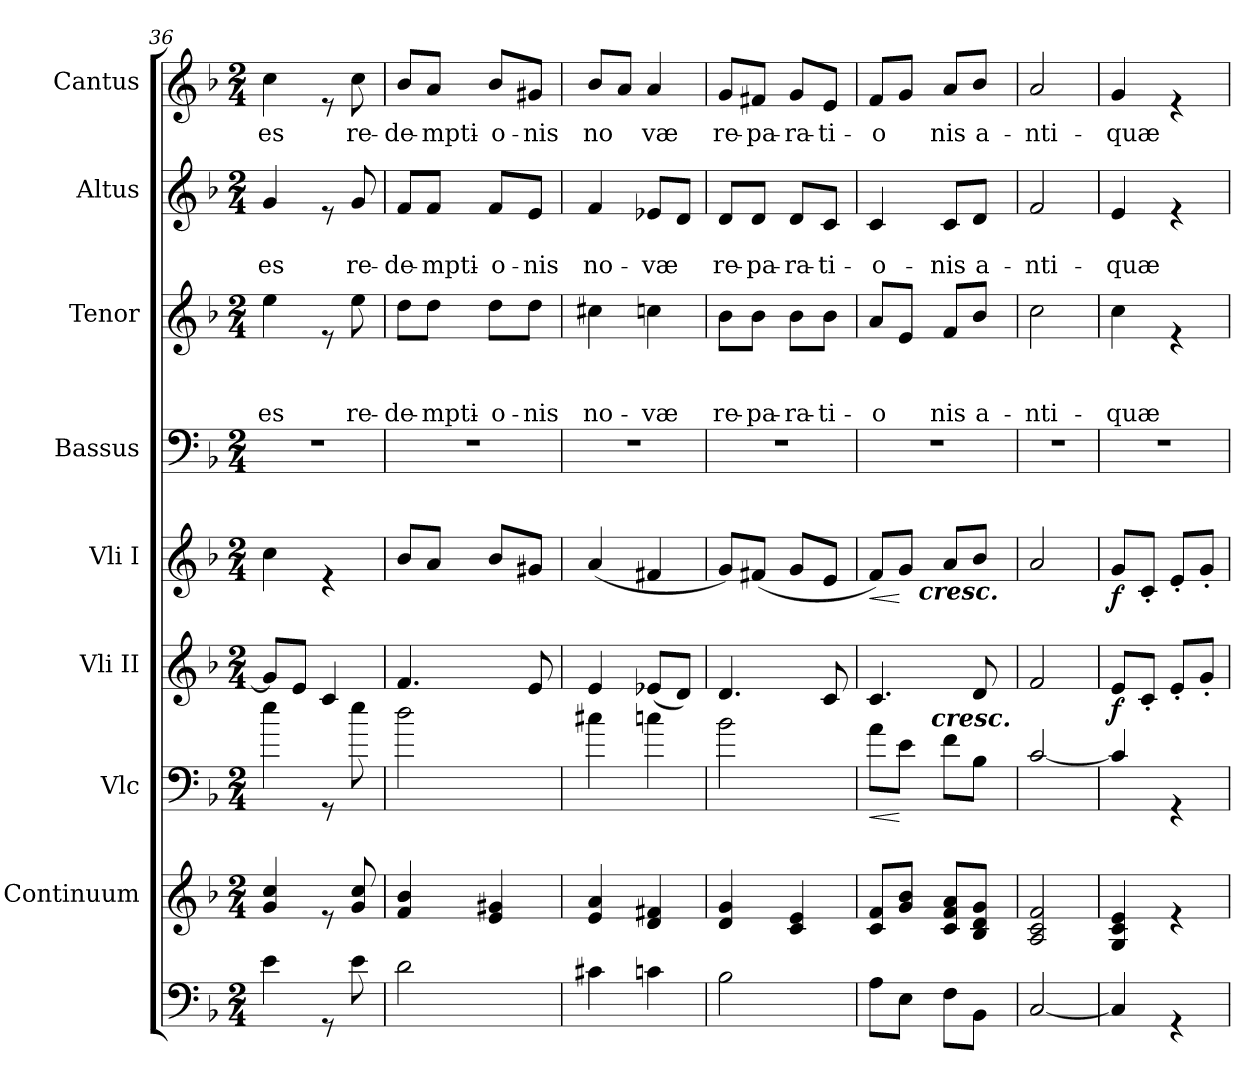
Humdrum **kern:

**kern	**kern	**kern	**dynam	**kern	**dynam	**kern	**dynam	**kern	**kern	**text	**text	**text	**kern	**text	**text	**kern	**text
*part9	*part8	*part7	*part7	*part6	*part6	*part5	*part5	*part4	*part3	*part3	*part3	*part3	*part2	*part2	*part2	*part1	*part1
*staff9	*staff8	*staff7	*staff7	*staff6	*staff6	*staff5	*staff5	*staff4	*staff3	*staff3	*staff3	*staff3	*staff2	*staff2	*staff2	*staff1	*staff1
*	*I"Continuum	*I"Vlc	*	*I"Vli II	*	*I"Vli I	*	*I"Bassus	*I"Tenor	*	*	*	*I"Altus	*	*	*I"Cantus	*
*clefF4	*clefG2	*clefF4	*	*clefG2	*	*clefG2	*	*clefF4	*clefG2	*	*	*	*clefG2	*	*	*clefG2	*
*	*	*ITrd7c12	*	*	*	*	*	*	*	*	*	*	*	*	*	*	*
*k[b-]	*k[b-]	*k[b-]	*	*k[b-]	*	*k[b-]	*	*k[b-]	*k[b-]	*	*	*	*k[b-]	*	*	*k[b-]	*
*F:	*F:	*F:	*	*F:	*	*F:	*	*F:	*F:	*	*	*	*F:	*	*	*F:	*
*M2/4	*M2/4	*M2/4	*	*M2/4	*	*M2/4	*	*M2/4	*M2/4	*	*	*	*M2/4	*	*	*M2/4	*
=36	=36	=36	=36	=36	=36	=36	=36	=36	=36	=36	=36	=36	=36	=36	=36	=36	=36
!	!	!	!	!	!	!	!	!	!	!	!	!LO:LY:b	!	!	!LO:LY:b	!	!LO:LY:b
4e\	4g/ 4cc/	4e\	.	8g/L]	.	4cc\	.	2r	4ee\	.	.	-es	4g/	.	es	4cc\	es
.	.	.	.	8e/J	.	.	.	.	.	.	.	.	.	.	.	.	.
8rGG	8re	8rGG	.	4c/	.	4re	.	.	8re	.	.	.	8re	.	.	8re	.
!	!	!	!	!	!	!	!	!	!	!	!	!LO:LY:b	!	!	!LO:LY:b	!	!LO:LY:b
8e\	8g/ 8cc/	8e\	.	.	.	.	.	.	8ee\	.	.	re-	8g/	.	re-	8cc\	re-
=37	=37	=37	=37	=37	=37	=37	=37	=37	=37	=37	=37	=37	=37	=37	=37	=37	=37
!	!	!	!	!	!	!	!	!	!	!	!	!LO:LY:b	!	!	!LO:LY:b	!	!LO:LY:b
2d\	4f/ 4b-/	2d\	.	4.f/	.	8b-/L	.	2r	8dd\L	.	.	-de-	8f/L	.	-de-	8b-/L	-de-
!	!	!	!	!	!	!	!	!	!	!	!	!LO:LY:b	!	!	!LO:LY:b	!	!LO:LY:b
.	.	.	.	.	.	8a/J	.	.	8dd\J	.	.	-mpti-	8f/J	.	-mpti-	8a/J	-mpti-
!	!	!	!	!	!	!	!	!	!	!	!	!LO:LY:b	!	!	!LO:LY:b	!	!LO:LY:b
.	4e/ 4g#X/	.	.	.	.	8b-/L	.	.	8dd\L	.	.	-o-	8f/L	.	-o-	8b-/L	-o-
!	!	!	!	!	!	!	!	!	!	!	!	!LO:LY:b	!	!	!LO:LY:b	!	!LO:LY:b
.	.	.	.	8e/	.	8g#X/J	.	.	8dd\J	.	.	-nis	8e/J	.	-nis	8g#X/J	-nis
=38	=38	=38	=38	=38	=38	=38	=38	=38	=38	=38	=38	=38	=38	=38	=38	=38	=38
!	!	!	!	!	!	!	!	!	!	!	!	!LO:LY:b	!	!	!LO:LY:b	!	!LO:LY:b
4c#X\	4e/ 4a/	4c#X\	.	4e/	.	(<4a/	.	2r	4cc#X\	.	.	no-	4f/	.	no-	8b-/L	no
.	.	.	.	.	.	.	.	.	.	.	.	.	.	.	.	8a/J	.
!	!	!	!	!	!	!	!	!	!	!	!	!LO:LY:b	!	!	!LO:LY:b	!	!LO:LY:b
4cn\	4d/ 4f#X/	4cn\	.	(<8e-X/L	.	4f#X/	.	.	4ccn\	.	.	-væ	8e-X/L	.	-væ	4a/	væ
.	.	.	.	8d/J)	.	.	.	.	.	.	.	.	8d/J	.	.	.	.
!!LO:PB:g=z
=39	=39	=39	=39	=39	=39	=39	=39	=39	=39	=39	=39	=39	=39	=39	=39	=39	=39
!	!	!	!	!	!	!	!	!	!	!	!	!LO:LY:b	!	!	!LO:LY:b	!	!LO:LY:b
2B-\	4d/ 4g/	2B-\	.	4.d/	.	8g/L)	.	2r	8b-\L	.	.	re-	8d/L	.	re-	8g/L	re-
!	!	!	!	!	!	!	!	!	!	!	!	!LO:LY:b	!	!	!LO:LY:b	!	!LO:LY:b
.	.	.	.	.	.	(<8f#X/J	.	.	8b-\J	.	.	-pa-	8d/J	.	-pa-	8f#X/J	-pa-
!	!	!	!	!	!	!	!	!	!	!	!	!LO:LY:b	!	!	!LO:LY:b	!	!LO:LY:b
.	4c/ 4e/	.	.	.	.	8g/L	.	.	8b-\L	.	.	-ra-	8d/L	.	-ra-	8g/L	-ra-
!	!	!	!	!	!	!	!	!	!	!	!	!LO:LY:b	!	!	!LO:LY:b	!	!LO:LY:b
.	.	.	.	8c/	.	8e/J	.	.	8b-\J	.	.	-ti-	8c/J	.	-ti-	8e/J	-ti-
=40	=40	=40	=40	=40	=40	=40	=40	=40	=40	=40	=40	=40	=40	=40	=40	=40	=40
!	!	!	!LO:HP:b	!	!	!	!LO:HP:b	!	!	!	!	!LO:LY:b	!	!	!LO:LY:b	!	!LO:LY:b
*	*	*^	*	*	*	*^	*	*	*	*	*	*	*	*	*	*	*
8A\L	8c/ 8f/L	8A\L	8..ryy	<	4.c/	.	8f/L)	8.ryy	<	2r	8a/L	.	.	-o	4c/	.	-o-	8f/L	-o
8E\J	8g/ 8b-/J	8E\J	.	[	.	.	8g/J	.	[	.	8e/J	.	.	.	.	.	.	8g/J	.
!	!	!	!	!	!	!	!	!LO:TX:b:Bi:t=cresc.	!	!	!	!	!	!	!	!	!	!	!
.	.	.	.	.	.	.	.	4ryy	.	.	.	.	.	.	.	.	.	.	.
!	!	!	!LO:TX:a:Bi:t=cresc.	!	!	!	!	!	!	!	!	!	!	!	!	!	!	!	!
.	.	.	4ryy	.	.	.	.	.	.	.	.	.	.	.	.	.	.	.	.
!	!	!	!	!	!	!	!	!	!	!	!	!	!	!LO:LY:b	!	!	!LO:LY:b	!	!LO:LY:b
8F\L	8c/ 8f/ 8a/L	8F\L	.	.	.	.	8a/L	.	.	.	8f/L	.	.	nis	8c/L	.	-nis	8a/L	nis
!	!	!	!	!	!	!	!	!	!	!	!	!	!	!LO:LY:b	!	!	!LO:LY:b	!	!LO:LY:b
8BB-\J	8B-/ 8d/ 8g/J	8BB-\J	.	.	8d/	.	8b-/J	.	.	.	8b-/J	.	.	a-	8d/J	.	a-	8b-/J	a-
.	.	.	.	.	.	.	.	16ryy	.	.	.	.	.	.	.	.	.	.	.
.	.	.	32ryy	.	.	.	.	.	.	.	.	.	.	.	.	.	.	.	.
=41	=41	=41	=41	=41	=41	=41	=41	=41	=41	=41	=41	=41	=41	=41	=41	=41	=41	=41	=41
!	!	!	!	!	!	!	!	!	!	!	!	!	!	!LO:LY:b	!	!	!LO:LY:b	!	!LO:LY:b
*	*	*v	*v	*	*	*	*v	*v	*	*	*	*	*	*	*	*	*	*	*
[<2C/	2A/ 2c/ 2f/	[<2C/	.	2f/	.	2a/	.	2r	2cc\	.	.	-nti-	2f/	.	-nti-	2a/	-nti-
=42	=42	=42	=42	=42	=42	=42	=42	=42	=42	=42	=42	=42	=42	=42	=42	=42	=42
!	!	!	!	!	!LO:DY:b	!	!LO:DY:b	!	!	!	!	!LO:LY:b	!	!	!LO:LY:b	!	!LO:LY:b
4C/]	4G/ 4c/ 4e/	4C/]	.	8e/L	f	8g/L	f	2r	4cc\	.	.	-quæ	4e/	.	-quæ	4g/	-quæ
.	.	.	.	8c'</J	.	8c'</J	.	.	.	.	.	.	.	.	.	.	.
4rGG	4re	4rGG	.	8e'</L	.	8e'</L	.	.	4re	.	.	.	4re	.	.	4re	.
.	.	.	.	8g'</J	.	8g'</J	.	.	.	.	.	.	.	.	.	.	.
=	=	=	=	=	=	=	=	=	=	=	=	=	=	=	=	=	=
*-	*-	*-	*-	*-	*-	*-	*-	*-	*-	*-	*-	*-	*-	*-	*-	*-	*-
